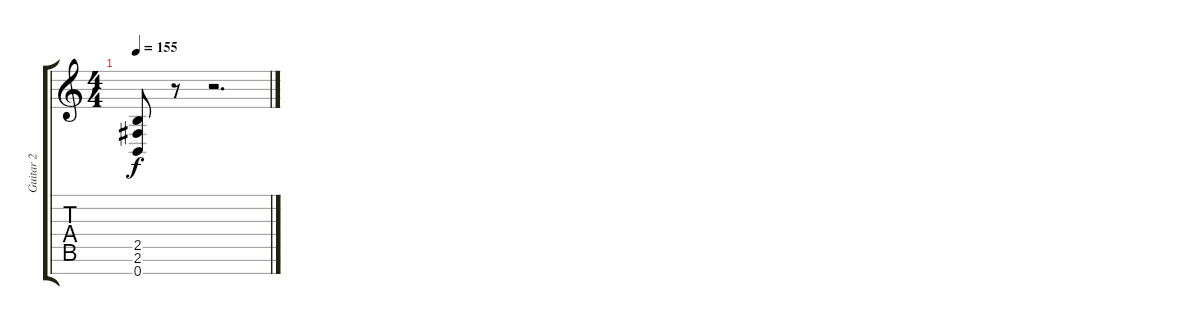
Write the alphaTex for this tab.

\track ("Guitar 2" "Guitar 2") {instrument distortionguitar}
\staff {score tabs}
\tuning (E4 B3 G3 D3 A2 E2 B1) {hide}
\ts (4 4)
\tempo 155
\clef g2
\ks c
(2.5 2.6 0.7).8{dy f} r.8 r.2{d}
